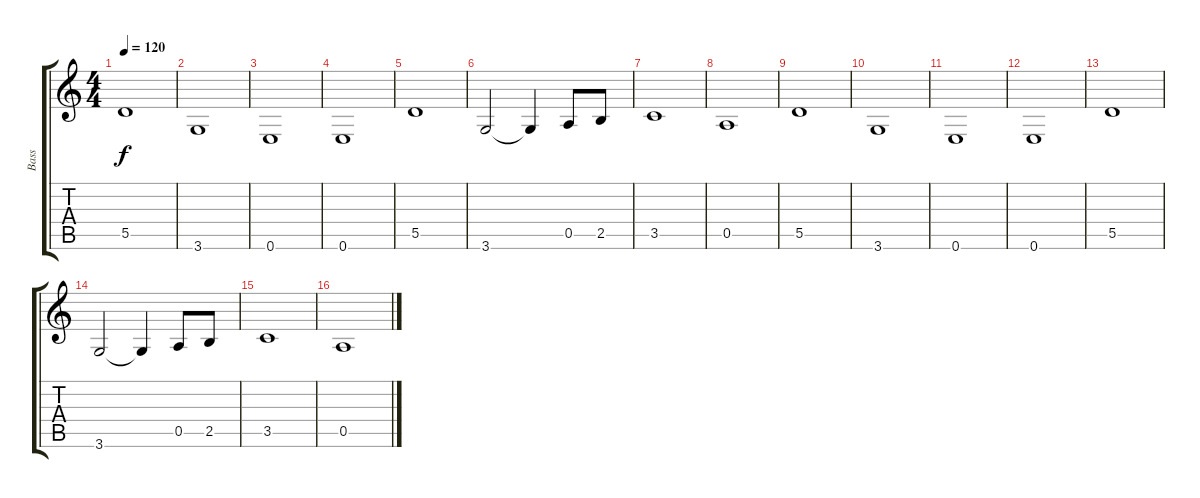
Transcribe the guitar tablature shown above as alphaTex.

\track ("Bass" "Bass") {instrument acousticguitarsteel}
\staff {score tabs}
\tuning (E4 B3 G3 D3 A2 E2) {hide}
\ts (4 4)
\tempo 120
\clef g2
\ks c
5.5.1{dy f} |
3.6.1 |
0.6.1 |
0.6.1 |
5.5.1 |
3.6.2 3.6{t}.4 0.5.8 2.5.8 |
3.5.1 |
0.5.1 |
5.5.1 |
3.6.1 |
0.6.1 |
0.6.1 |
5.5.1 |
3.6.2 3.6{t}.4 0.5.8 2.5.8 |
3.5.1 |
0.5.1
